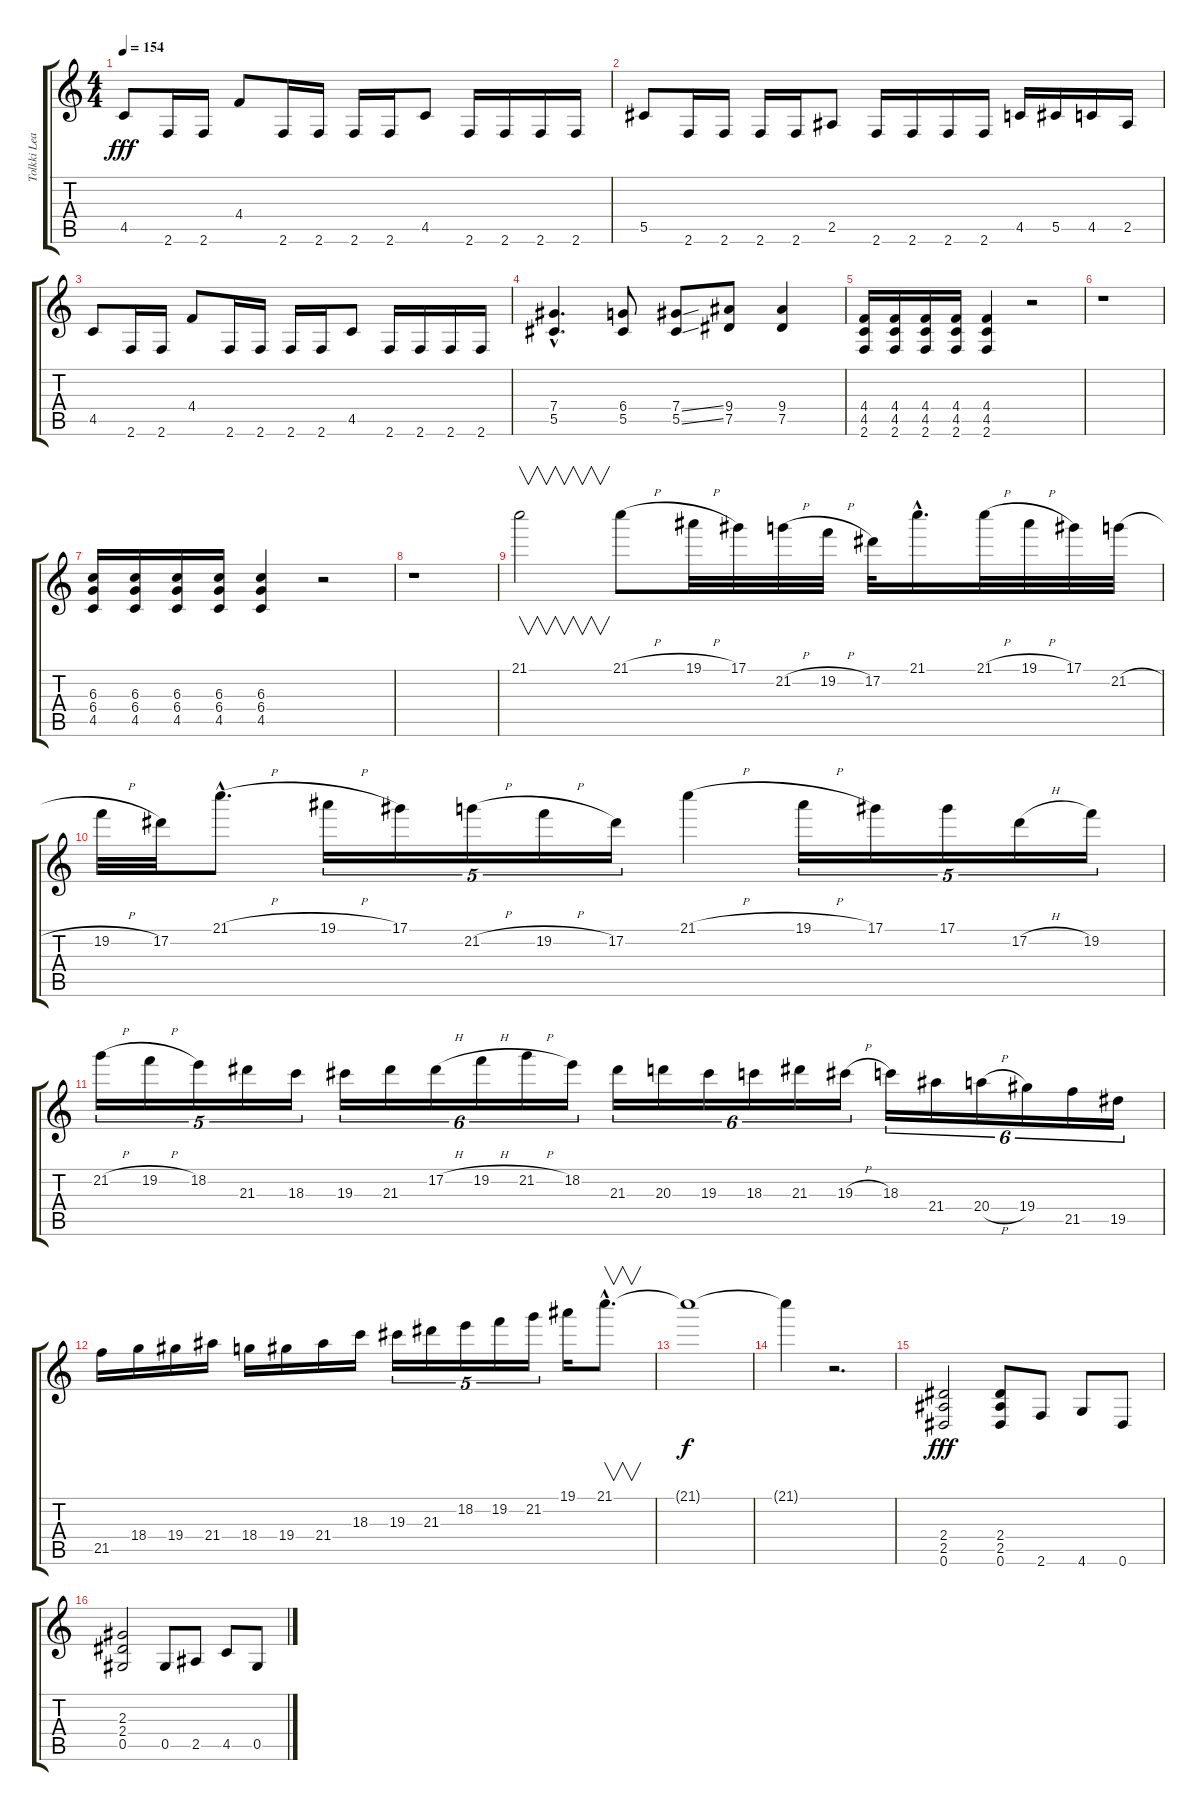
\track ("Tolkki Lead" "Tolkki Lea") {instrument overdrivenguitar}
\staff {score tabs}
\tuning (Eb4 Bb3 Gb3 Db3 Ab2 Eb2) {hide}
\ts (4 4)
\tempo 154
\clef g2
\ks c
4.5.8{dy fff} 2.6.16 2.6.16 4.4.8 2.6.16 2.6.16 2.6.16 2.6.16 4.5.8 2.6.16 2.6.16 2.6.16 2.6.16 |
5.5.8 2.6.16 2.6.16 2.6.16 2.6.16 2.5.8 2.6.16 2.6.16 2.6.16 2.6.16 4.5.16 5.5.16 4.5.16 2.5.16 |
4.5.8 2.6.16 2.6.16 4.4.8 2.6.16 2.6.16 2.6.16 2.6.16 4.5.8 2.6.16 2.6.16 2.6.16 2.6.16 |
(7.4{hac} 5.5{hac}).4{d} (6.4 5.5).8 (7.4{ss} 5.5{ss}).8 (9.4 7.5).8 (9.4 7.5).4 |
(4.4 4.5 2.6).16 (4.4 4.5 2.6).16 (4.4 4.5 2.6).16 (4.4 4.5 2.6).16 (4.4 4.5 2.6).4 r.2 |
r.1 |
(6.3 6.4 4.5).16 (6.3 6.4 4.5).16 (6.3 6.4 4.5).16 (6.3 6.4 4.5).16 (6.3 6.4 4.5).4 r.2 |
r.1 |
21.1.2{v} 21.1{h}.8 19.1{h}.32 17.1.32 21.2{h}.32 19.2{h}.32 17.2.32 21.1{hac}.16{d} 21.1{h}.32 19.1{h}.32 17.1.32 21.2{h}.32 |
19.2{h}.32 17.2.32 21.1{h hac}.8{d} 19.1{h}.16{tu (5 4)} 17.1.16{tu (5 4)} 21.2{h}.16{tu (5 4)} 19.2{h}.16{tu (5 4)} 17.2.16{tu (5 4)} 21.1{h}.4 19.1{h}.16{tu (5 4)} 17.1.16{tu (5 4)} 17.1.16{tu (5 4)} 17.2{h}.16{tu (5 4)} 19.2.16{tu (5 4)} |
21.2{h}.16{tu (5 4)} 19.2{h}.16{tu (5 4)} 18.2.16{tu (5 4)} 21.3.16{tu (5 4)} 18.3.16{tu (5 4)} 19.3.16{tu (6 4)} 21.3.16{tu (6 4)} 17.2{h}.16{tu (6 4)} 19.2{h}.16{tu (6 4)} 21.2{h}.16{tu (6 4)} 18.2.16{tu (6 4)} 21.3.16{tu (6 4)} 20.3.16{tu (6 4)} 19.3.16{tu (6 4)} 18.3.16{tu (6 4)} 21.3.16{tu (6 4)} 19.3{h}.16{tu (6 4)} 18.3.16{tu (6 4)} 21.4.16{tu (6 4)} 20.4{h}.16{tu (6 4)} 19.4.16{tu (6 4)} 21.5.16{tu (6 4)} 19.5.16{tu (6 4)} |
21.5.16 18.4.16 19.4.16 21.4.16 18.4.16 19.4.16 21.4.16 18.3.16 19.3.16{tu (5 4)} 21.3.16{tu (5 4)} 18.2.16{tu (5 4)} 19.2.16{tu (5 4)} 21.2.16{tu (5 4)} 19.1.16 21.1{hac}.8{v d} |
21.1{t}.1{dy f} |
21.1{t}.4 r.2{d} |
(2.4 2.5 0.6).2{dy fff} (2.4 2.5 0.6).8 2.6.8 4.6.8 0.6.8 |
(2.3 2.4 0.5).2 0.5.8 2.5.8 4.5.8 0.5.8
